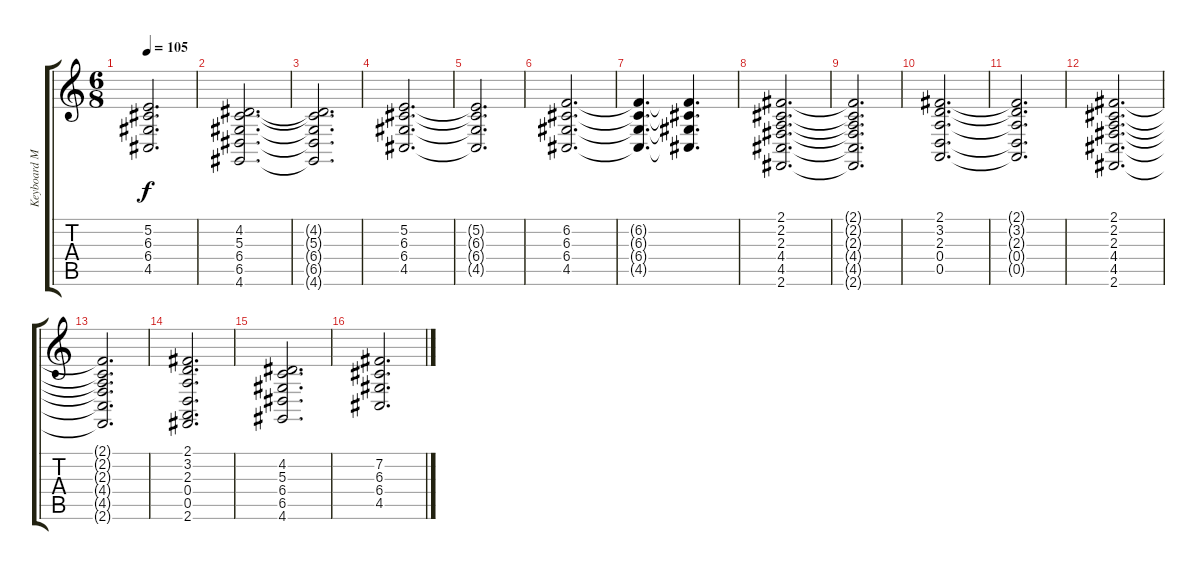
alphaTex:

\track ("Keyboard Martijn Spierenburg" "Keyboard M") {instrument choiraahs}
\staff {score tabs}
\tuning (E4 B3 G3 D3 A2 E2) {hide}
\ts (6 8)
\tempo 105
\clef g2
\ks c
(5.2{t} 6.3{t} 6.4{t} 4.5{t}).2{d dy f} |
(4.2 5.3 6.4 6.5 4.6).2{d} |
(4.2{t} 5.3{t} 6.4{t} 6.5{t} 4.6{t}).2{d} |
(5.2 6.3 6.4 4.5).2{d} |
(5.2{t} 6.3{t} 6.4{t} 4.5{t}).2{d} |
(6.2 6.3 6.4 4.5).2{d} |
(6.2{t} 6.3{t} 6.4{t} 4.5{t}).4{d} (6.2{t} 6.3{t} 6.4{t} 4.5{t}).4{d} |
(2.1 2.2 2.3 4.4 4.5 2.6).2{d} |
(2.1{t} 2.2{t} 2.3{t} 4.4{t} 4.5{t} 2.6{t}).2{d} |
(2.1 3.2 2.3 0.4 0.5).2{d} |
(2.1{t} 3.2{t} 2.3{t} 0.4{t} 0.5{t}).2{d} |
(2.1 2.2 2.3 4.4 4.5 2.6).2{d} |
(2.1{t} 2.2{t} 2.3{t} 4.4{t} 4.5{t} 2.6{t}).2{d} |
(2.1 3.2 2.3 0.4 0.5 2.6).2{d} |
(4.2 5.3 6.4 6.5 4.6).2{d} |
(7.2 6.3 6.4 4.5).2{d}
